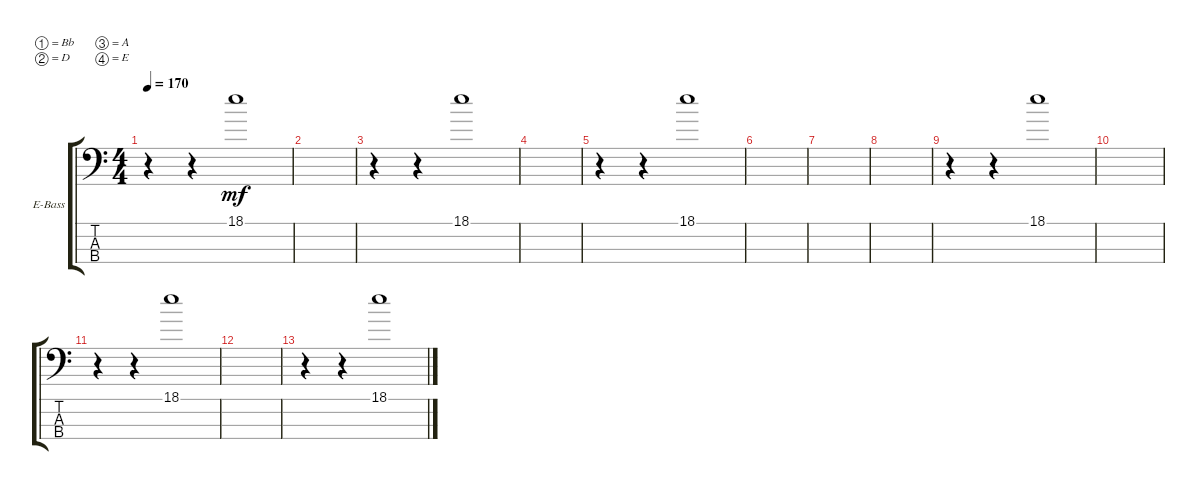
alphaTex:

\defaultSystemsLayout 4
\bracketExtendMode groupsimilarinstruments
\firstSystemTrackNameOrientation horizontal
\otherSystemsTrackNameOrientation horizontal
\track ("Electric Bass" "E-Bass") {instrument electricbassfinger}
\staff {score tabs}
\tuning (Bb2 D2 A1 E1)
\ts (4 4)
\tempo 170
\clef f4
\scale
0.487395
\ks c
r.4{dy mf instrument electricbassfinger} r.4 18.1.1 |
\scale
0.256303 |
\scale
0.256303 r.4 r.4 18.1.1 |
\scale
0.333333 |
\scale
0.333333 r.4 r.4 18.1.1 |
\scale
0.333333 |
\scale
0.333333 |
\scale
0.333333 |
\scale
0.333333 r.4 r.4 18.1.1 |
\scale
0.333333 |
\scale
0.333333 r.4 r.4 18.1.1 |
\scale
0.333333 |
\scale
0.333333 r.4 r.4 18.1.1 |
\scale
0.333333 |
\scale
0.333333 |
\scale
0.333333
